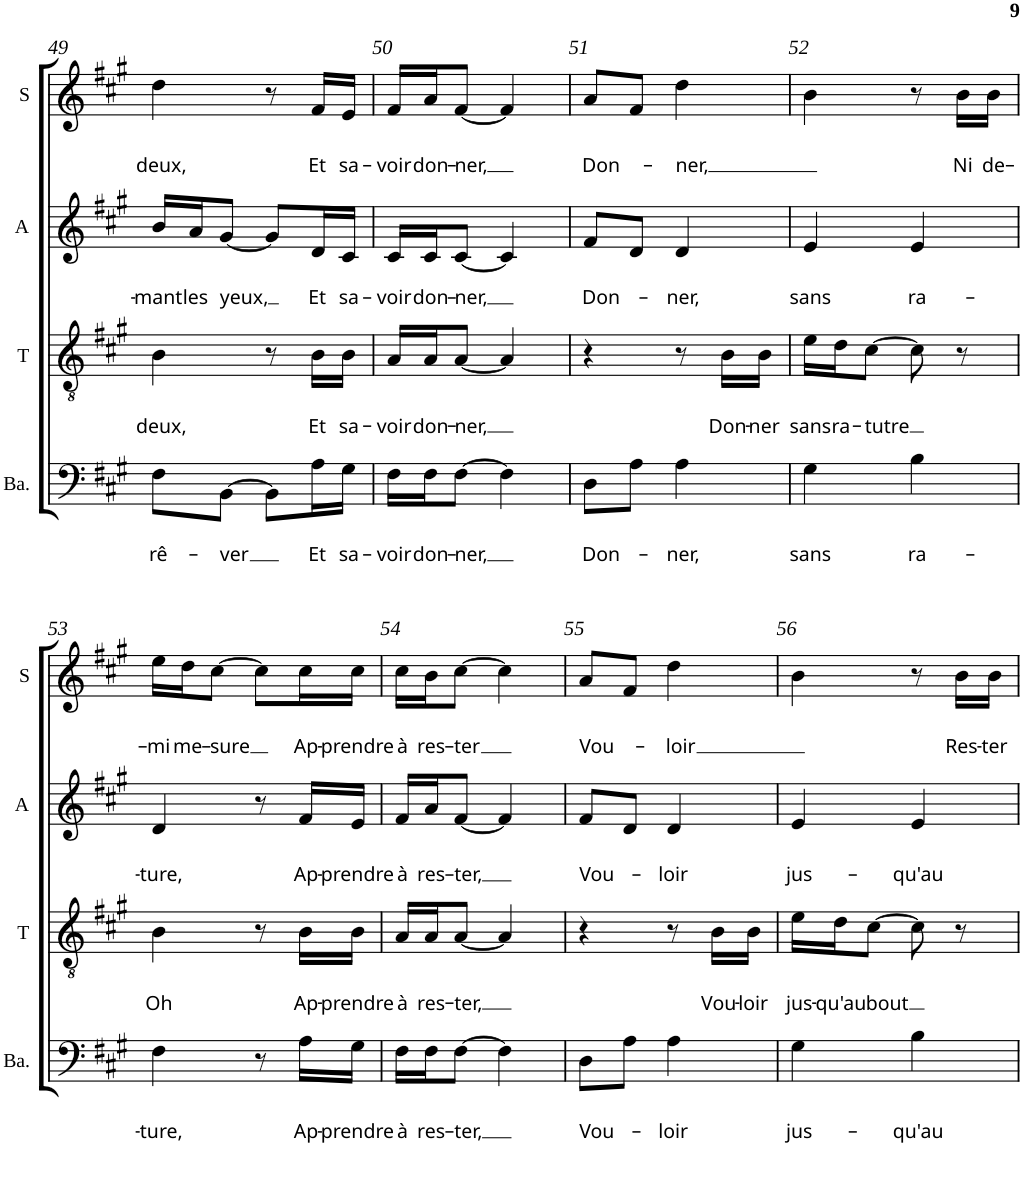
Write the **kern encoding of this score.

**kern	**text	**text	**kern	**text	**text	**kern	**text	**text	**kern	**text	**text
*part4	*part4	*part4	*part3	*part3	*part3	*part2	*part2	*part2	*part1	*part1	*part1
*staff4	*staff4	*staff4	*staff3	*staff3	*staff3	*staff2	*staff2	*staff2	*staff1	*staff1	*staff1
*I"Basse	*	*	*I"Ténor	*	*	*I"Alto	*	*	*I"Soprano	*	*
*I'Ba.	*	*	*I'T	*	*	*I'A	*	*	*I'S	*	*
!!LO:PB:g=z
*clefF4	*	*	*clefGv2	*	*	*clefG2	*	*	*clefG2	*	*
*k[f#c#g#]	*	*	*k[f#c#g#]	*	*	*k[f#c#g#]	*	*	*k[f#c#g#]	*	*
*f#:	*	*	*f#:	*	*	*f#:	*	*	*f#:	*	*
*M2/4	*	*	*M2/4	*	*	*M2/4	*	*	*M2/4	*	*
=49	=49	=49	=49	=49	=49	=49	=49	=49	=49	=49	=49
!	!	!LO:LY:b	!	!	!LO:LY:b	!	!	!LO:LY:b	!	!	!LO:LY:b
8F#\L	.	rê-	4B\	.	deux,	16b/LL	.	-mant	4dd\	.	deux,
!	!	!	!	!	!	!	!	!LO:LY:b	!	!	!
.	.	.	.	.	.	16a/J	.	les	.	.	.
!	!	!LO:LY:b	!	!	!	!	!	!LO:LY:b	!	!	!
[8BB\J	.	-ver	.	.	.	[8g#/J	.	yeux,	.	.	.
8BB\L]	.	.	8r	.	.	8g#/L]	.	.	8r	.	.
!	!	!LO:LY:b	!	!	!LO:LY:b	!	!	!LO:LY:b	!	!	!LO:LY:b
16A\L	.	Et	16B\LL	.	Et	16d/L	.	Et	16f#/LL	.	Et
!	!	!LO:LY:b	!	!	!LO:LY:b	!	!	!LO:LY:b	!	!	!LO:LY:b
16G#\JJ	.	sa-	16B\JJ	.	sa-	16c#/JJ	.	sa-	16e/JJ	.	sa-
=50	=50	=50	=50	=50	=50	=50	=50	=50	=50	=50	=50
!	!	!LO:LY:b	!	!	!LO:LY:b	!	!	!LO:LY:b	!	!	!LO:LY:b
16F#\LL	.	-voir	16A/LL	.	-voir	16c#/LL	.	-voir	16f#/LL	.	-voir
!	!	!LO:LY:b	!	!	!LO:LY:b	!	!	!LO:LY:b	!	!	!LO:LY:b
16F#\J	.	don-	16A/J	.	don-	16c#/J	.	don-	16a/J	.	don-
!	!	!LO:LY:b	!	!	!LO:LY:b	!	!	!LO:LY:b	!	!	!LO:LY:b
[8F#\J	.	-ner,	[8A/J	.	-ner,	[8c#/J	.	-ner,	[8f#/J	.	-ner,
4F#\]	.	.	4A/]	.	.	4c#/]	.	.	4f#/]	.	.
=51	=51	=51	=51	=51	=51	=51	=51	=51	=51	=51	=51
!	!	!LO:LY:b	!	!	!	!	!	!LO:LY:b	!	!	!LO:LY:b
8D\L	.	Don-	4r	.	.	8f#/L	.	Don-	8a/L	.	Don-
8A\J	.	.	.	.	.	8d/J	.	.	8f#/J	.	.
!	!	!LO:LY:b	!	!	!	!	!	!LO:LY:b	!	!	!LO:LY:b
4A\	.	-ner,	8r	.	.	4d/	.	-ner,	4dd\	.	-ner,
!	!	!	!	!	!LO:LY:b	!	!	!	!	!	!
.	.	.	16B\LL	.	Don-	.	.	.	.	.	.
!	!	!	!	!	!LO:LY:b	!	!	!	!	!	!
.	.	.	16B\JJ	.	-ner	.	.	.	.	.	.
=52	=52	=52	=52	=52	=52	=52	=52	=52	=52	=52	=52
!	!	!LO:LY:b	!	!	!LO:LY:b	!	!	!LO:LY:b	!	!	!
4G#\	.	sans	16e\LL	.	sans	4e/	.	sans	4b\	.	.
!	!	!	!	!	!LO:LY:b	!	!	!	!	!	!
.	.	.	16d\J	.	ra-	.	.	.	.	.	.
!	!	!	!	!	!LO:LY:b	!	!	!	!	!	!
.	.	.	[8c#\J	.	-tutre	.	.	.	.	.	.
!	!	!LO:LY:b	!	!	!	!	!	!LO:LY:b	!	!	!
4B\	.	ra-	8c#\]	.	.	4e/	.	ra-	8r	.	.
!	!	!	!	!	!	!	!	!	!	!	!LO:LY:b
.	.	.	8r	.	.	.	.	.	16b\LL	.	Ni
!	!	!	!	!	!	!	!	!	!	!	!LO:LY:b
.	.	.	.	.	.	.	.	.	16b\JJ	.	de-
!!LO:LB:g=z
=53	=53	=53	=53	=53	=53	=53	=53	=53	=53	=53	=53
!	!	!LO:LY:b	!	!	!LO:LY:b	!	!	!LO:LY:b	!	!	!LO:LY:b
4F#\	.	-ture,	4B\	.	Oh	4d/	.	-ture,	16ee\LL	.	-mi
!	!	!	!	!	!	!	!	!	!	!	!LO:LY:b
.	.	.	.	.	.	.	.	.	16dd\J	.	me-
!	!	!	!	!	!	!	!	!	!	!	!LO:LY:b
.	.	.	.	.	.	.	.	.	[8cc#\J	.	-sure
8r	.	.	8r	.	.	8r	.	.	8cc#\L]	.	.
!	!	!LO:LY:b	!	!	!LO:LY:b	!	!	!LO:LY:b	!	!	!LO:LY:b
16A\LL	.	Ap-	16B\LL	.	Ap-	16f#/LL	.	Ap-	16cc#\L	.	Ap-
!	!	!LO:LY:b	!	!	!LO:LY:b	!	!	!LO:LY:b	!	!	!LO:LY:b
16G#\JJ	.	-prendre	16B\JJ	.	-prendre	16e/JJ	.	-prendre	16cc#\JJ	.	-prendre
=54	=54	=54	=54	=54	=54	=54	=54	=54	=54	=54	=54
!	!	!LO:LY:b	!	!	!LO:LY:b	!	!	!LO:LY:b	!	!	!LO:LY:b
16F#\LL	.	à	16A/LL	.	à	16f#/LL	.	à	16cc#\LL	.	à
!	!	!LO:LY:b	!	!	!LO:LY:b	!	!	!LO:LY:b	!	!	!LO:LY:b
16F#\J	.	res-	16A/J	.	res-	16a/J	.	res-	16b\J	.	res-
!	!	!LO:LY:b	!	!	!LO:LY:b	!	!	!LO:LY:b	!	!	!LO:LY:b
[8F#\J	.	-ter,	[8A/J	.	-ter,	[8f#/J	.	-ter,	[8cc#\J	.	-ter
4F#\]	.	.	4A/]	.	.	4f#/]	.	.	4cc#\]	.	.
=55	=55	=55	=55	=55	=55	=55	=55	=55	=55	=55	=55
!	!	!LO:LY:b	!	!	!	!	!	!LO:LY:b	!	!	!LO:LY:b
8D\L	.	Vou-	4r	.	.	8f#/L	.	Vou-	8a/L	.	Vou-
8A\J	.	.	.	.	.	8d/J	.	.	8f#/J	.	.
!	!	!LO:LY:b	!	!	!	!	!	!LO:LY:b	!	!	!LO:LY:b
4A\	.	-loir	8r	.	.	4d/	.	-loir	4dd\	.	-loir
!	!	!	!	!	!LO:LY:b	!	!	!	!	!	!
.	.	.	16B\LL	.	Vou-	.	.	.	.	.	.
!	!	!	!	!	!LO:LY:b	!	!	!	!	!	!
.	.	.	16B\JJ	.	-loir	.	.	.	.	.	.
=56	=56	=56	=56	=56	=56	=56	=56	=56	=56	=56	=56
!	!	!LO:LY:b	!	!	!LO:LY:b	!	!	!LO:LY:b	!	!	!
4G#\	.	jus-	16e\LL	.	jus-	4e/	.	jus-	4b\	.	.
!	!	!	!	!	!LO:LY:b	!	!	!	!	!	!
.	.	.	16d\J	.	-qu'au	.	.	.	.	.	.
!	!	!	!	!	!LO:LY:b	!	!	!	!	!	!
.	.	.	[8c#\J	.	bout	.	.	.	.	.	.
!	!	!LO:LY:b	!	!	!	!	!	!LO:LY:b	!	!	!
4B\	.	-qu'au	8c#\]	.	.	4e/	.	-qu'au	8r	.	.
!	!	!	!	!	!	!	!	!	!	!	!LO:LY:b
.	.	.	8r	.	.	.	.	.	16b\LL	.	Res-
!	!	!	!	!	!	!	!	!	!	!	!LO:LY:b
.	.	.	.	.	.	.	.	.	16b\JJ	.	-ter
=	=	=	=	=	=	=	=	=	=	=	=
*-	*-	*-	*-	*-	*-	*-	*-	*-	*-	*-	*-
